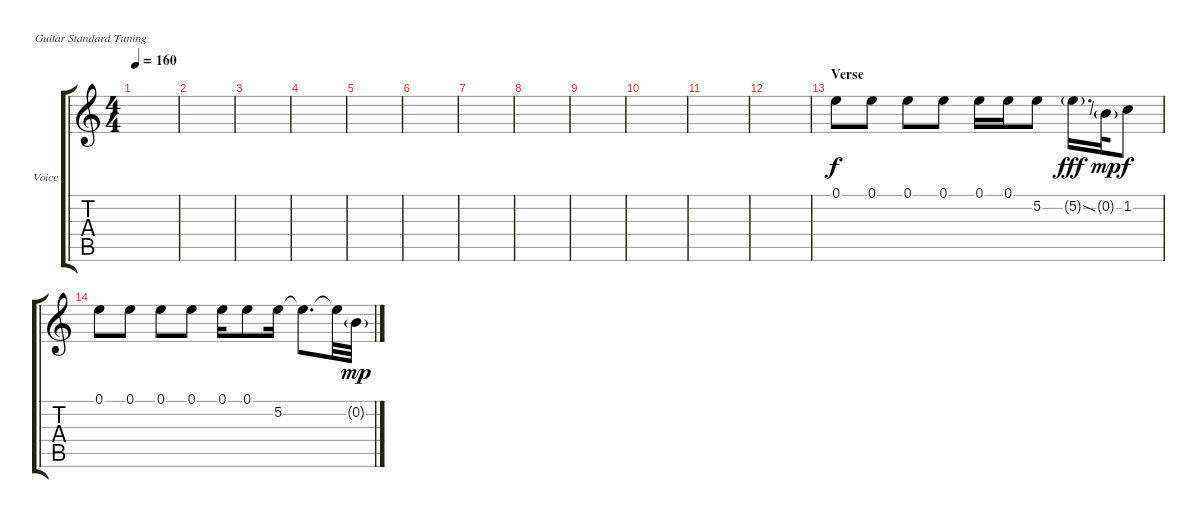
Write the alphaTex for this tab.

\bracketExtendMode groupsimilarinstruments
\firstSystemTrackNameOrientation horizontal
\otherSystemsTrackNameOrientation horizontal
\track ("Voice" "Voice") {mute instrument lead6voice}
\staff {score tabs}
\tuning (E4 B3 G3 D3 A2 E2)
\displaytranspose 12
\ts (4 4)
\tempo 160
\clef g2
\ks c
|
|
|
|
|
|
|
|
|
|
|
|
\section ("" "Verse")
0.1.8 0.1.8 0.1.8 0.1.8 0.1.16 0.1.16 5.2.8 5.2{ss g}.16{d dy fff} 0.2{g}.32{dy mp} 1.2.8{dy f} |
0.1.8 0.1.8 0.1.8 0.1.8 0.1.16 0.1.8 5.2.16 5.2{t}.8{d} 5.2{t}.32 0.2{g}.32{dy mp}
